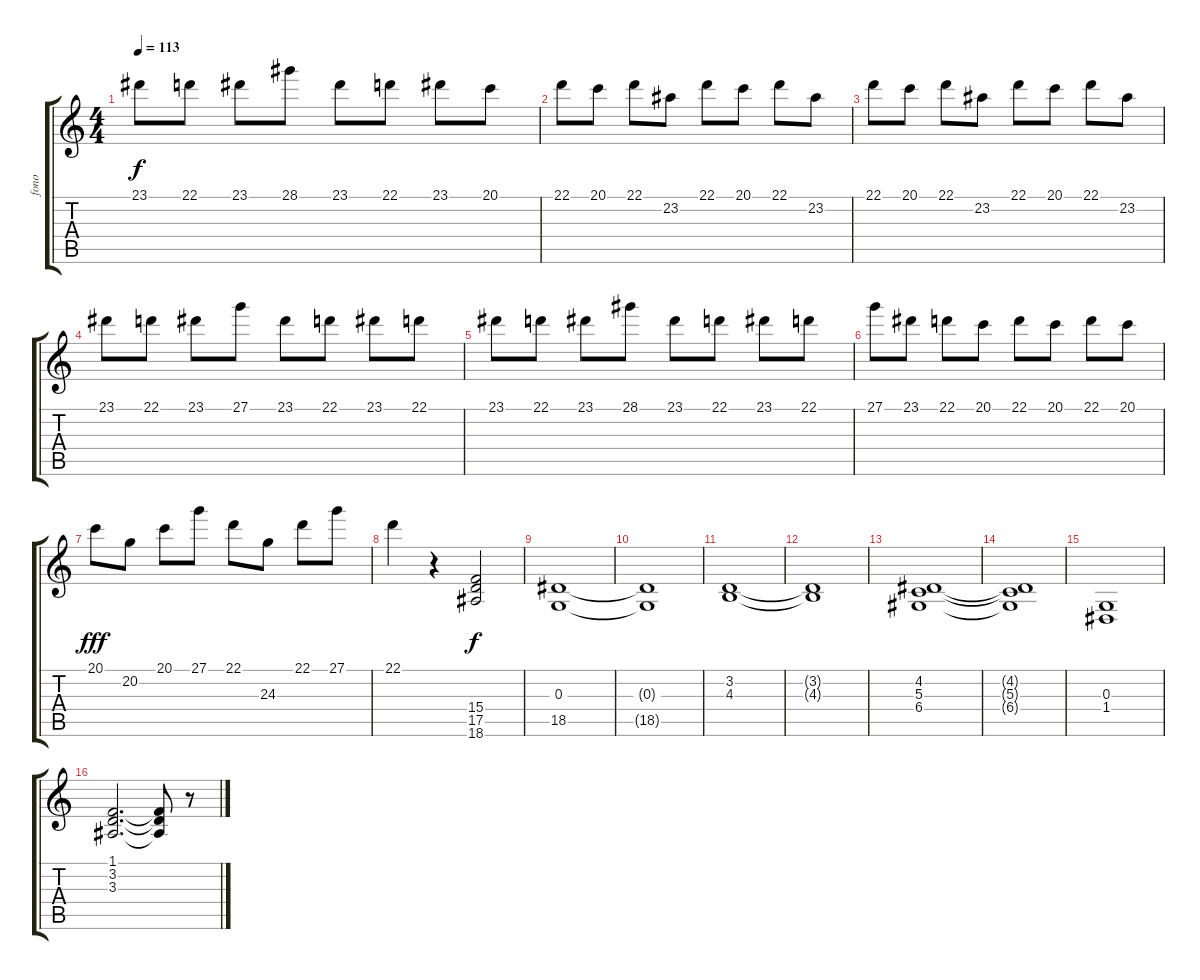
\track ("fono" "fono") {instrument brightacousticpiano}
\staff {score tabs}
\tuning (E4 B3 G3 D3 A2 E2) {hide}
\ts (4 4)
\tempo 113
\clef g2
\ks c
23.1.8{dy f} 22.1.8 23.1.8 28.1.8 23.1.8 22.1.8 23.1.8 20.1.8 |
22.1.8 20.1.8 22.1.8 23.2.8 22.1.8 20.1.8 22.1.8 23.2.8 |
22.1.8 20.1.8 22.1.8 23.2.8 22.1.8 20.1.8 22.1.8 23.2.8 |
23.1.8 22.1.8 23.1.8 27.1.8 23.1.8 22.1.8 23.1.8 22.1.8 |
23.1.8 22.1.8 23.1.8 28.1.8 23.1.8 22.1.8 23.1.8 22.1.8 |
27.1.8 23.1.8 22.1.8 20.1.8 22.1.8 20.1.8 22.1.8 20.1.8 |
20.1.8{dy fff} 20.2.8 20.1.8 27.1.8 22.1.8 24.3.8 22.1.8 27.1.8 |
22.1.4 r.4 (15.4 17.5 18.6).2{dy f} |
(0.3 18.5).1 |
(0.3{t} 18.5{t}).1 |
(3.2 4.3).1 |
(3.2{t} 4.3{t}).1 |
(4.2 5.3 6.4).1 |
(4.2{t} 5.3{t} 6.4{t}).1 |
(0.3 1.4).1 |
(1.1 3.2 3.3).2{d} (1.1{t} 3.2{t} 3.3{t}).8 r.8
